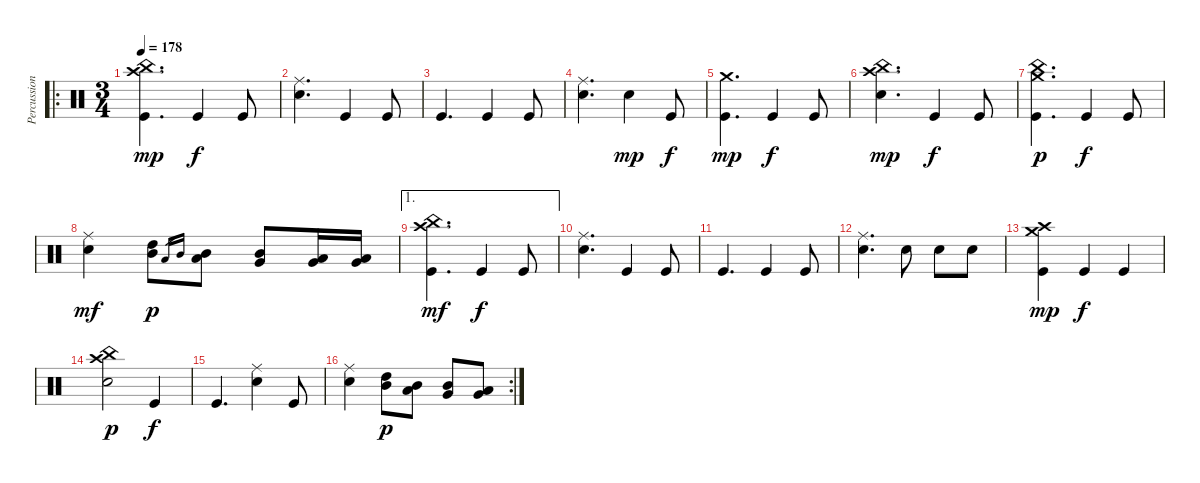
\track ("Percussions" "Percussion") {instrument percussion}
\staff {score}
\articulation defaults
\ro
\ts (3 4)
\tempo 178
\clef neutral
\ks c
("Kick (hit)" "China (hit)" "Crash high (hit)").4{d dy mp} "Kick (hit)".4{dy f} "Kick (hit)".8 |
("Electric Snare (hit)" "Ride (middle)").4{d} "Kick (hit)".4 "Kick (hit)".8 |
"Kick (hit)".4{d} "Kick (hit)".4 "Kick (hit)".8 |
("Electric Snare (hit)" "Ride (middle)").4{d} "Electric Snare (hit)".4{dy mp} "Kick (hit)".8{dy f} |
("Kick (hit)" "Crash medium (hit)").4{d dy mp} "Kick (hit)".4{dy f} "Kick (hit)".8 |
("Electric Snare (hit)" "China (hit)" "Crash high (hit)").4{d dy mp} "Kick (hit)".4{dy f} "Kick (hit)".8 |
("Kick (hit)" "Crash medium (hit)" "China (hit)").4{d dy p} "Kick (hit)".4{dy f} "Kick (hit)".8 |
("Electric Snare (hit)" "Ride (middle)").4{dy mf} ("Mid Tom (hit)" "High Tom (hit)").8{dy p} "Low Tom (hit)".16{gr} "Mid Tom (hit)".16{gr} ("Low Tom (hit)" "Mid Tom (hit)").8 ("Very Low Tom (hit)" "Mid Tom (hit)").8 ("Very Low Tom (hit)" "Low Tom (hit)").16 ("Very Low Tom (hit)" "Low Tom (hit)").16 |
\ae 1
("Kick (hit)" "China (hit)" "Crash high (hit)").4{d dy mf} "Kick (hit)".4{dy f} "Kick (hit)".8 |
("Electric Snare (hit)" "Ride (middle)").4{d} "Kick (hit)".4 "Kick (hit)".8 |
"Kick (hit)".4{d} "Kick (hit)".4 "Kick (hit)".8 |
("Electric Snare (hit)" "Ride (middle)").4{d} "Electric Snare (hit)".8 "Electric Snare (hit)".8 "Electric Snare (hit)".8 |
("Kick (hit)" "Crash high (hit)" "Crash medium (hit)").4{dy mp} "Kick (hit)".4{dy f} "Kick (hit)".4 |
("Electric Snare (hit)" "Crash high (hit)" "China (hit)").2{dy p} "Kick (hit)".4{dy f} |
"Kick (hit)".4{d} ("Electric Snare (hit)" "Ride (middle)").4 "Kick (hit)".8 |
\rc 2
("Electric Snare (hit)" "Ride (middle)").4 ("Mid Tom (hit)" "High Tom (hit)").8{dy p} ("Low Tom (hit)" "Mid Tom (hit)").8 ("Very Low Tom (hit)" "Mid Tom (hit)").8 ("Very Low Tom (hit)" "Low Tom (hit)").8
